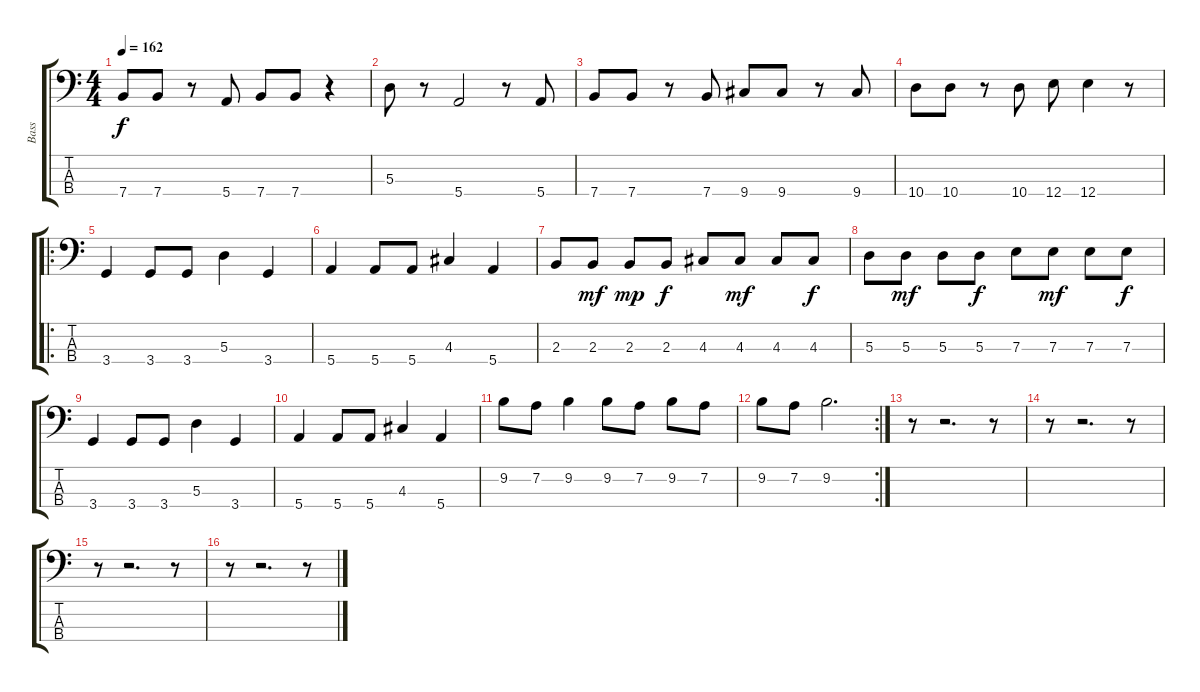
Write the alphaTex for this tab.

\track ("Bass" "Bass") {instrument acousticguitarnylon}
\staff {score tabs}
\tuning (G2 D2 A1 E1) {hide}
\ts (4 4)
\tempo 162
\clef f4
\ks c
7.4.8{dy f} 7.4.8 r.8 5.4.8 7.4.8 7.4.8 r.4 |
5.3.8 r.8 5.4.2 r.8 5.4.8 |
7.4.8 7.4.8 r.8 7.4.8 9.4.8 9.4.8 r.8 9.4.8 |
10.4.8 10.4.8 r.8 10.4.8 12.4.8 12.4.4 r.8 |
\ro
3.4.4 3.4.8 3.4.8 5.3.4 3.4.4 |
5.4.4 5.4.8 5.4.8 4.3.4 5.4.4 |
2.3.8 2.3.8{dy mf} 2.3.8{dy mp} 2.3.8{dy f} 4.3.8 4.3.8{dy mf} 4.3.8 4.3.8{dy f} |
5.3.8 5.3.8{dy mf} 5.3.8 5.3.8{dy f} 7.3.8 7.3.8{dy mf} 7.3.8 7.3.8{dy f} |
3.4.4 3.4.8 3.4.8 5.3.4 3.4.4 |
5.4.4 5.4.8 5.4.8 4.3.4 5.4.4 |
9.2.8 7.2.8 9.2.4 9.2.8 7.2.8 9.2.8 7.2.8 |
\rc 2
9.2.8 7.2.8 9.2.2{d} |
r.8 r.2{d} r.8 |
r.8 r.2{d} r.8 |
r.8 r.2{d} r.8 |
r.8 r.2{d} r.8
